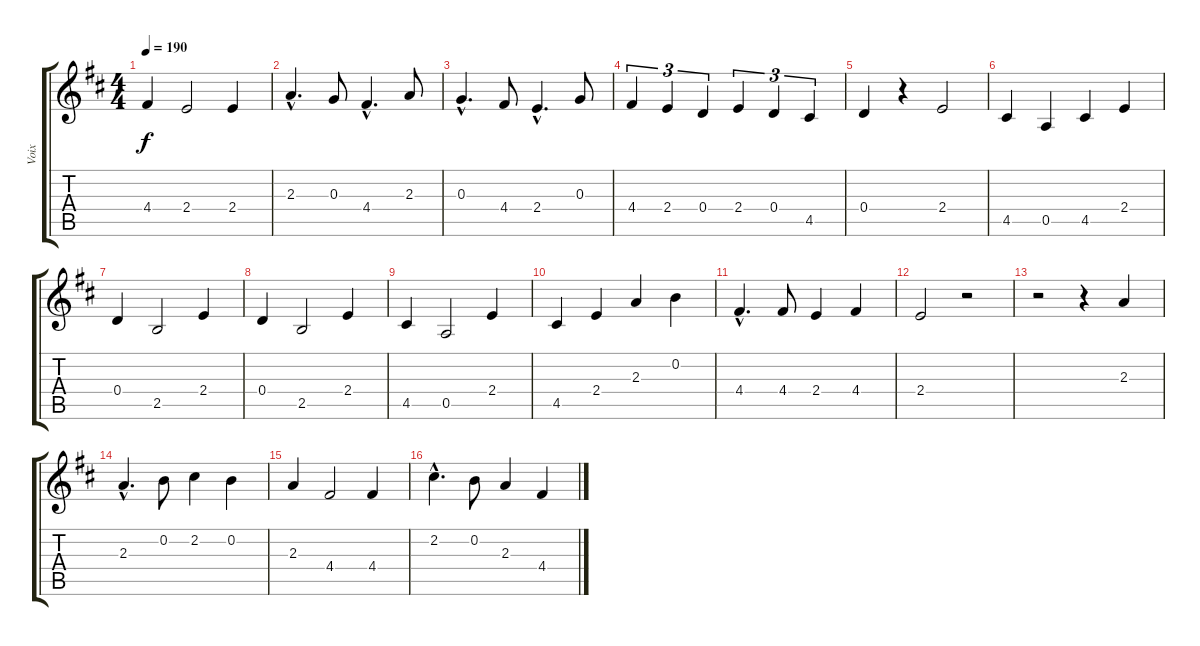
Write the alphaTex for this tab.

\track ("Voix" "Voix") {instrument contrabass}
\staff {score tabs}
\tuning (E4 B3 G3 D3 A2 E2) {hide}
\ts (4 4)
\tempo 190
\clef g2
\ks d
4.4.4{dy f} 2.4.2 2.4.4 |
2.3{hac}.4{d} 0.3.8 4.4{hac}.4{d} 2.3.8 |
0.3{hac}.4{d} 4.4.8 2.4{hac}.4{d} 0.3.8 |
4.4.4{tu (3 2)} 2.4.4{tu (3 2)} 0.4.4{tu (3 2)} 2.4.4{tu (3 2)} 0.4.4{tu (3 2)} 4.5.4{tu (3 2)} |
0.4.4 r.4 2.4.2 |
4.5.4 0.5.4 4.5.4 2.4.4 |
0.4.4 2.5.2 2.4.4 |
0.4.4 2.5.2 2.4.4 |
4.5.4 0.5.2 2.4.4 |
4.5.4 2.4.4 2.3.4 0.2.4 |
4.4{hac}.4{d} 4.4.8 2.4.4 4.4.4 |
2.4.2 r.2 |
r.2 r.4 2.3.4 |
2.3{hac}.4{d} 0.2.8 2.2.4 0.2.4 |
2.3.4 4.4.2 4.4.4 |
2.2{hac}.4{d} 0.2.8 2.3.4 4.4.4
